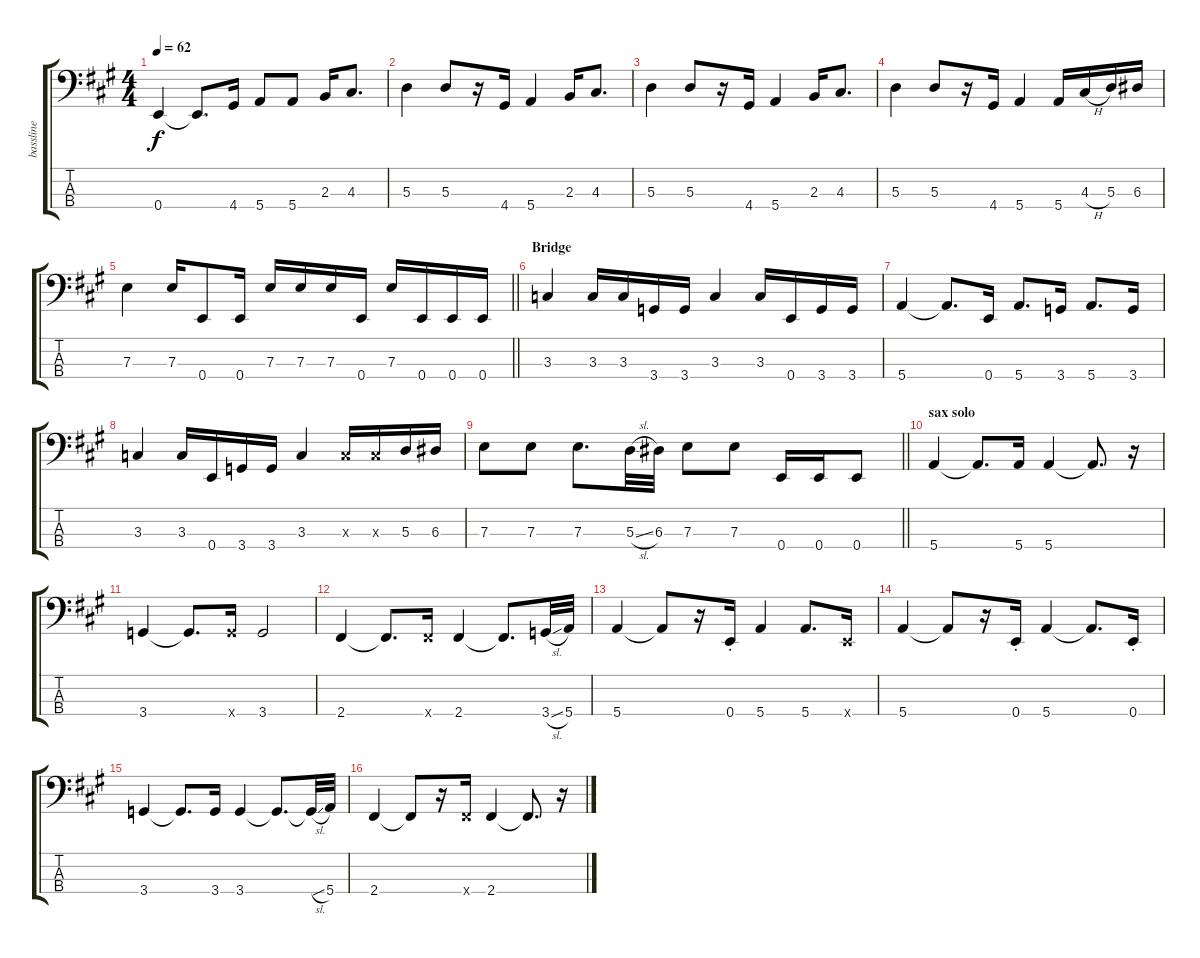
\track ("bassline" "bassline") {instrument electricbassfinger}
\staff {score tabs}
\tuning (G2 D2 A1 E1) {hide}
\ts (4 4)
\tempo 62
\clef f4
\ks a
0.4.4{dy f} 0.4{t}.8{d} 4.4.16 5.4.8 5.4.8 2.3.16 4.3.8{d} |
5.3.4 5.3.8 r.16 4.4.16 5.4.4 2.3.16 4.3.8{d} |
5.3.4 5.3.8 r.16 4.4.16 5.4.4 2.3.16 4.3.8{d} |
5.3.4 5.3.8 r.16 4.4.16 5.4.4 5.4.16 4.3{h}.16 5.3.16 6.3.16 |
\barLineRight lightlight
7.3.4 7.3.16 0.4.8 0.4.16 7.3.16 7.3.16 7.3.16 0.4.16 7.3.16 0.4.16 0.4.16 0.4.16 |
\section ("" "Bridge")
3.3.4 3.3.16 3.3.16 3.4.16 3.4.16 3.3.4 3.3.16 0.4.16 3.4.16 3.4.16 |
5.4.4 5.4{t}.8{d} 0.4.16 5.4.8{d} 3.4.16 5.4.8{d} 3.4.16 |
3.3.4 3.3.16 0.4.16 3.4.16 3.4.16 3.3.4 3.3{x}.16 3.3{x}.16 5.3.16 6.3.16 |
\barLineRight lightlight
7.3.8 7.3.8 7.3.8{d} 5.3{sl}.32 6.3.32 7.3.8 7.3.8 0.4.16 0.4.16 0.4.8 |
\section ("" "sax solo")
5.4.4 5.4{t}.8{d} 5.4.16 5.4.4 5.4{t}.8{d} r.16 |
3.4.4 3.4{t}.8{d} 3.4{x}.16 3.4.2 |
2.4.4 2.4{t}.8{d} 2.4{x}.16 2.4.4 2.4{t}.8{d} 3.4{sl}.32 5.4.32 |
5.4.4 5.4{t}.8 r.16 0.4{st}.16 5.4.4 5.4.8{d} 0.4{x}.16 |
5.4.4 5.4{t}.8 r.16 0.4{st}.16 5.4.4 5.4{t}.8{d} 0.4{st}.16 |
3.4.4 3.4{t}.8{d} 3.4.16 3.4.4 3.4{t}.8{d} 3.4{sl t}.32 5.4.32 |
2.4.4 2.4{t}.8 r.16 2.4{x}.16 2.4.4 2.4{t}.8{d} r.16
